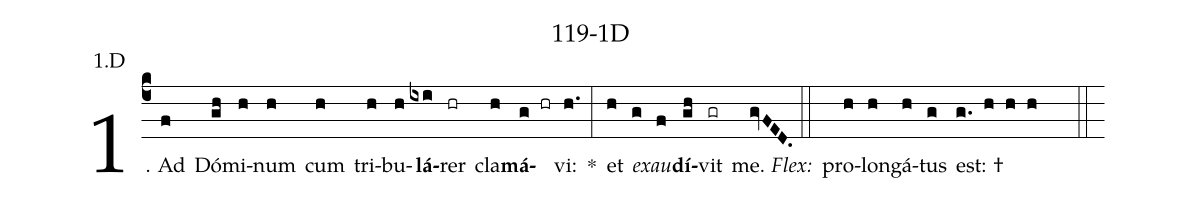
name: 119-1D;
annotation: 1.D;
%%
(c4)1. Ad(f) Dó(gh)mi(h)num(h) cum(h) tri(h)bu(h)<b>lá</b>(ixi)rer(hr) cla(h)<b>má</b>(g hr)vi:(h.) *(:) et(h) <i>ex</i>(g)<i>au</i>(f)<b>dí</b>(gh)vit(gr) me.(gvFED.) (::)
<i>Flex:</i>()  pro(h)lon(h)gá(h)tus(g) est: †(g. h h h  ::)
